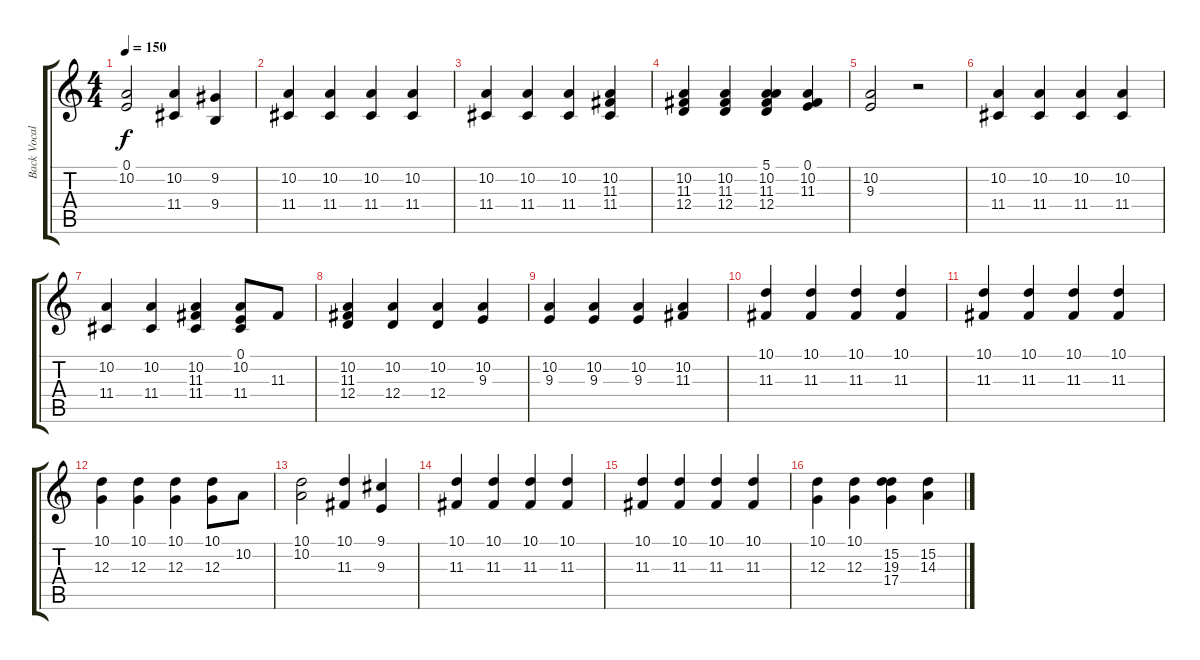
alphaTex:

\track ("Back Vocals" "Back Vocal") {instrument lead3calliope}
\staff {score tabs}
\tuning (E4 B3 G3 D3 A2 E2) {hide}
\ts (4 4)
\tempo 150
\clef g2
\ks c
(0.1 10.2).2{dy f} (10.2 11.4).4 (9.2 9.4).4 |
(10.2 11.4).4 (10.2 11.4).4 (10.2 11.4).4 (10.2 11.4).4 |
(10.2 11.4).4 (10.2 11.4).4 (10.2 11.4).4 (10.2 11.3 11.4).4 |
(10.2 11.3 12.4).4 (10.2 11.3 12.4).4 (5.1 10.2 11.3 12.4).4 (0.1 10.2 11.3).4 |
(10.2 9.3).2 r.2 |
(10.2 11.4).4 (10.2 11.4).4 (10.2 11.4).4 (10.2 11.4).4 |
(10.2 11.4).4 (10.2 11.4).4 (10.2 11.3 11.4).4 (0.1 10.2 11.4).8 11.3.8 |
(10.2 11.3 12.4).4 (10.2 12.4).4 (10.2 12.4).4 (10.2 9.3).4 |
(10.2 9.3).4 (10.2 9.3).4 (10.2 9.3).4 (10.2 11.3).4 |
(10.1 11.3).4 (10.1 11.3).4 (10.1 11.3).4 (10.1 11.3).4 |
(10.1 11.3).4 (10.1 11.3).4 (10.1 11.3).4 (10.1 11.3).4 |
(10.1 12.3).4 (10.1 12.3).4 (10.1 12.3).4 (10.1 12.3).8 10.2.8 |
(10.1 10.2).2 (10.1 11.3).4 (9.1 9.3).4 |
(10.1 11.3).4 (10.1 11.3).4 (10.1 11.3).4 (10.1 11.3).4 |
(10.1 11.3).4 (10.1 11.3).4 (10.1 11.3).4 (10.1 11.3).4 |
(10.1 12.3).4 (10.1 12.3).4 (15.2 19.3 17.4).4 (15.2 14.3).4
